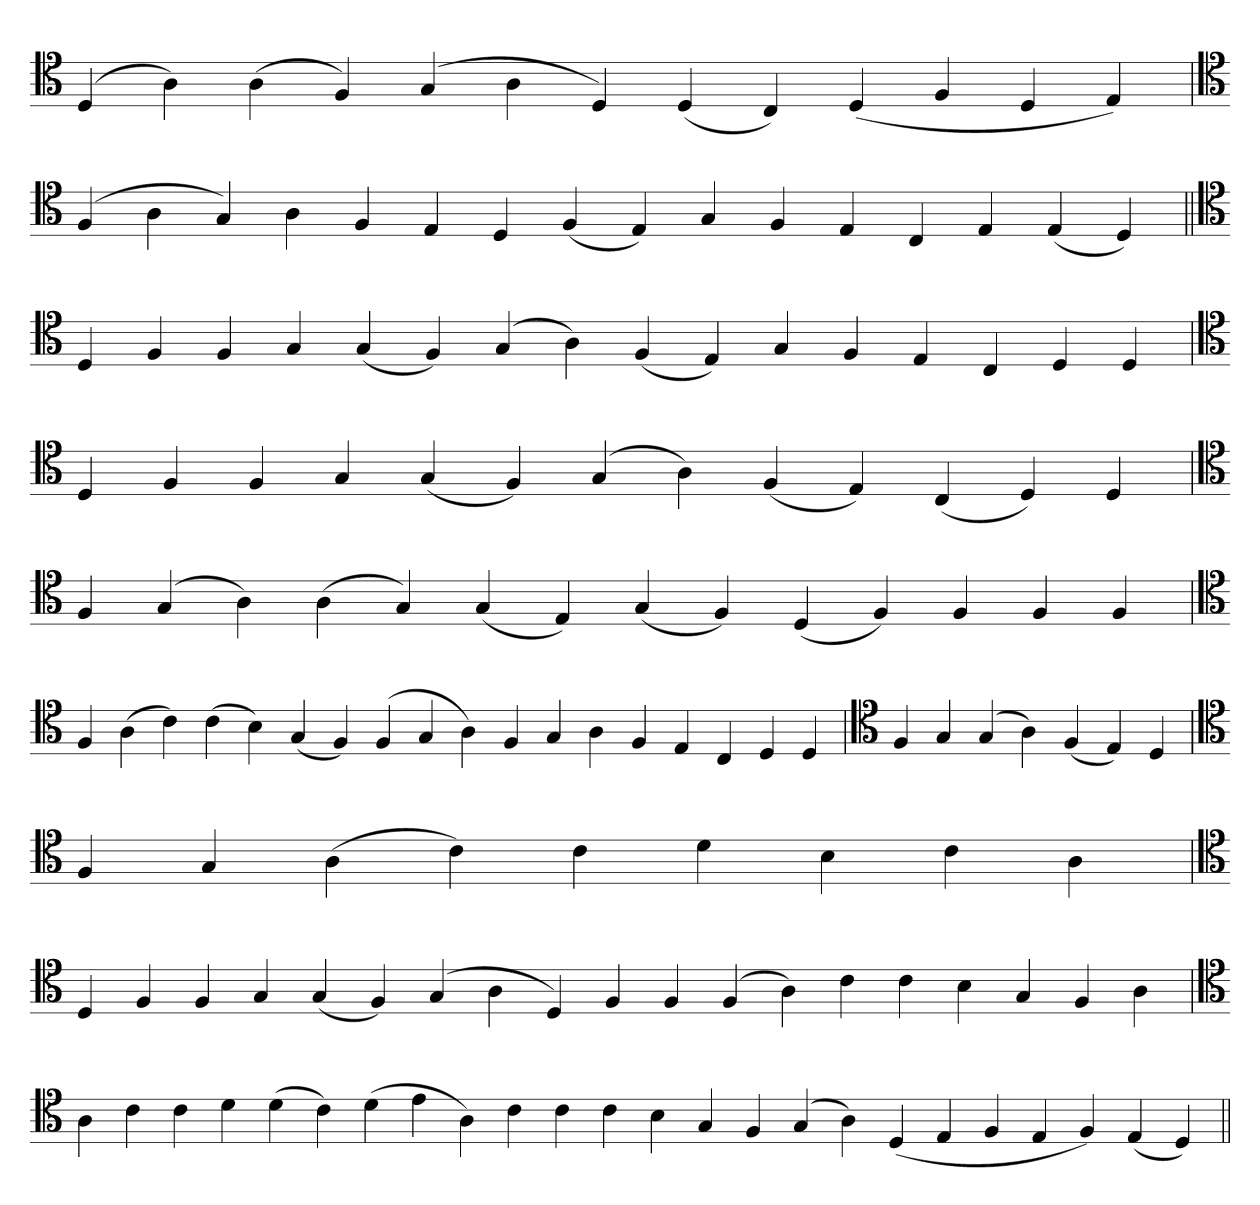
**kern
*part1
*staff1
*clefC4
=
(4D
4A)
(4A
4F)
(4G
4A
4D)
(4D
4C)
(4D
4F
4D
4E)
=`
*clefC4
(4F
4A
4G)
4A
4F
4E
4D
(4F
4E)
4G
4F
4E
4C
4E
(4E
4D)
=||
*clefC4
4D
4F
4F
4G
(4G
4F)
(4G
4A)
(4F
4E)
4G
4F
4E
4C
4D
4D
='
*clefC4
4D
4F
4F
4G
(4G
4F)
(4G
4A)
(4F
4E)
(4C
4D)
4D
=`
*clefC4
4F
(4G
4A)
(4A
4G)
(4G
4E)
(4G
4F)
(4D
4F)
4F
4F
4F
='
*clefC4
4F
(4A
4c)
(4c
4B)
(4G
4F)
(4F
4G
4A)
4F
4G
4A
4F
4E
4C
4D
4D
=
*clefC4
4F
4G
(4G
4A)
(4F
4E)
4D
=`
*clefC4
4F
4G
(4A
4c)
4c
4d
4B
4c
4A
='
*clefC4
4D
4F
4F
4G
(4G
4F)
(4G
4A
4D)
4F
4F
(4F
4A)
4c
4c
4B
4G
4F
4A
=`
*clefC4
4A
4c
4c
4d
(4d
4c)
(4d
4e
4A)
4c
4c
4c
4B
4G
4F
(4G
4A)
(4D
4E
4F
4E
4F)
(4E
4D)
=||
*-
